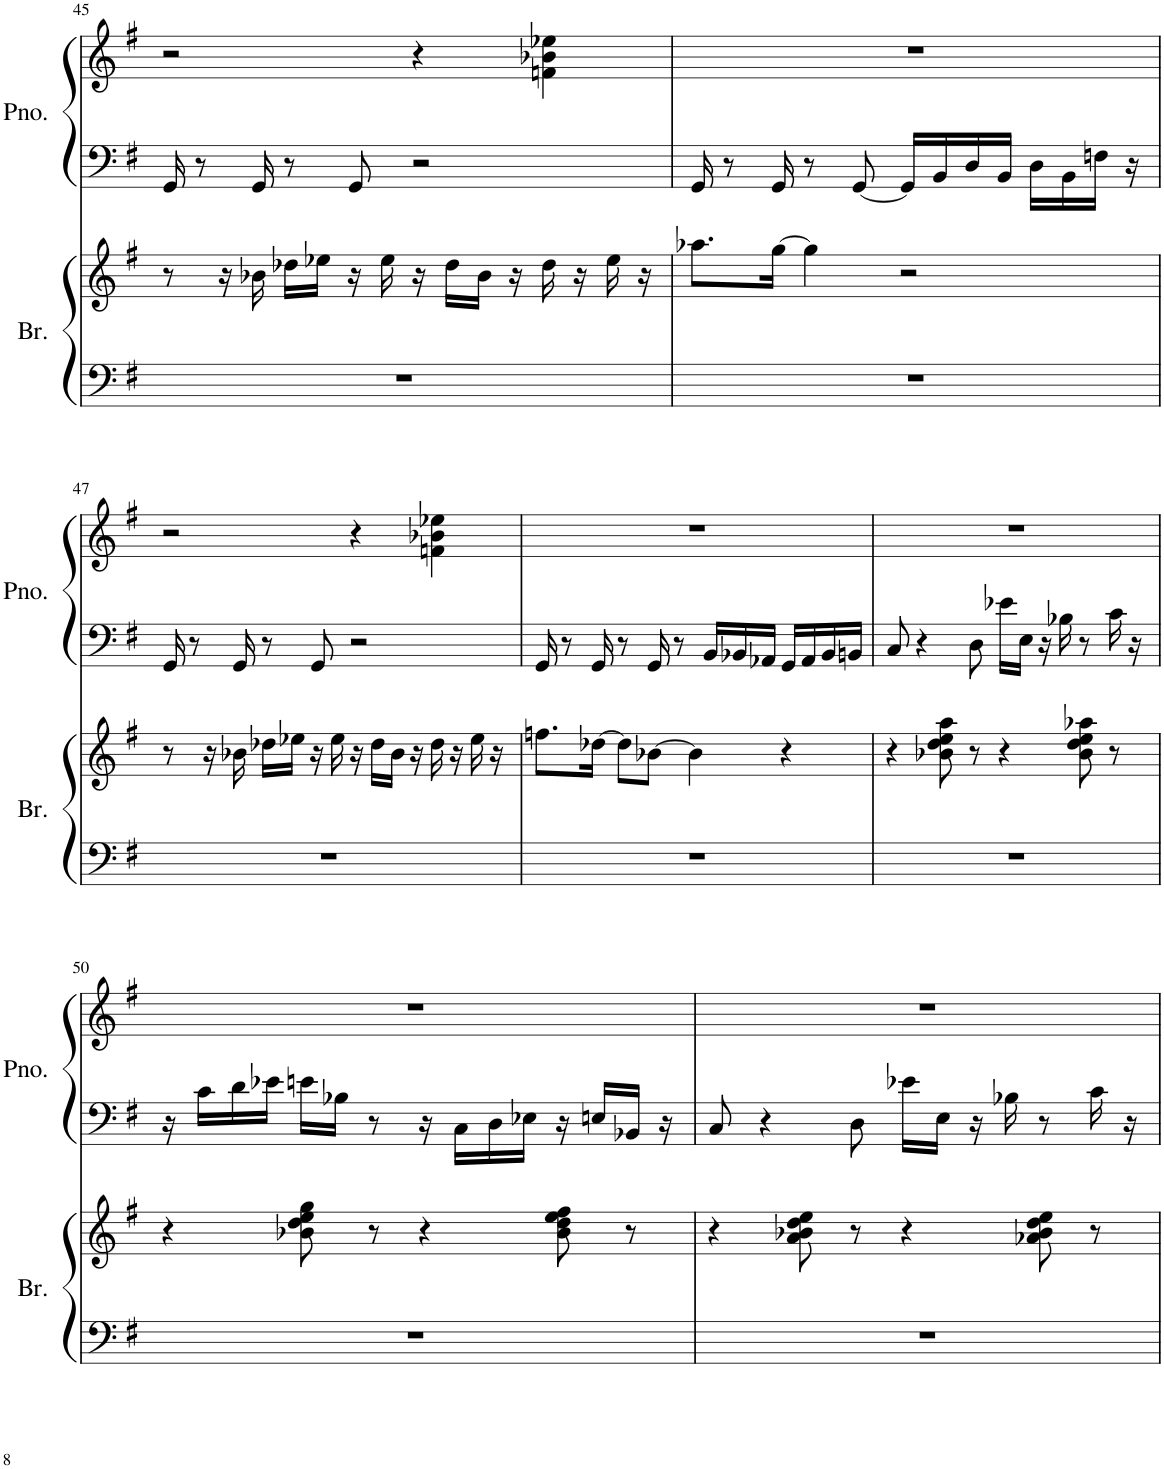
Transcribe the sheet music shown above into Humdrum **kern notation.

**kern	**kern	**kern	**kern
*part2	*part2	*part1	*part1
*staff4	*staff3	*staff2	*staff1
*I"Brass	*	*I"Piano	*
*I'Br.	*	*I'Pno.	*
!!LO:PB:g=z
*clefF4	*clefG2	*clefF4	*clefG2
*k[f#]	*k[f#]	*k[f#]	*k[f#]
*M4/4	*M4/4	*M4/4	*M4/4
=45	=45	=45	=45
1r	8r	16GG/	2r
.	.	8r	.
.	16r	.	.
.	16b-X\	16GG/	.
.	16dd-X\LL	8r	.
.	16ee-X\JJ	.	.
.	16r	8GG/	.
.	16ee-\	.	.
.	16r	2r	4r
.	16dd-\LL	.	.
.	16b-\JJ	.	.
.	16r	.	.
.	16dd-\	.	4fn\ 4b-X\ 4ee-X\
.	16r	.	.
.	16ee-\	.	.
.	16r	.	.
=46	=46	=46	=46
1r	8.aa-X\L	16GG/	1r
.	.	8r	.
.	[16gg\Jk	16GG/	.
.	4gg\]	8r	.
.	.	[8GG/	.
.	2r	16GG/LL]	.
.	.	16BB/	.
.	.	16D/	.
.	.	16BB/JJ	.
.	.	16D\LL	.
.	.	16BB\	.
.	.	16Fn\JJ	.
.	.	16r	.
!!LO:LB:g=z
=47	=47	=47	=47
1r	8r	16GG/	2r
.	.	8r	.
.	16r	.	.
.	16b-X\	16GG/	.
.	16dd-X\LL	8r	.
.	16ee-X\JJ	.	.
.	16r	8GG/	.
.	16ee-\	.	.
.	16r	2r	4r
.	16dd-\LL	.	.
.	16b-\JJ	.	.
.	16r	.	.
.	16dd-\	.	4fn\ 4b-X\ 4ee-X\
.	16r	.	.
.	16ee-\	.	.
.	16r	.	.
=48	=48	=48	=48
1r	8.ffn\L	16GG/	1r
.	.	8r	.
.	[16dd-X\Jk	16GG/	.
.	8dd-\L]	8r	.
.	[8b-X\J	16GG/	.
.	.	8r	.
.	4b-\]	.	.
.	.	16BB/LL	.
.	.	16BB-X/	.
.	.	16AA-X/JJ	.
.	4r	16GG/LL	.
.	.	16AA-/	.
.	.	16BB-/	.
.	.	16BBn/JJ	.
=49	=49	=49	=49
1r	4r	8C/	1r
.	.	4r	.
.	8b-X\ 8dd\ 8ee\ 8aa\	.	.
.	8r	8D\	.
.	4r	16e-X\LL	.
.	.	16E\JJ	.
.	.	16r	.
.	.	16B-X\	.
.	8b-\ 8dd\ 8ee\ 8aa-X\	8r	.
.	8r	16c\	.
.	.	16r	.
!!LO:LB:g=z
=50	=50	=50	=50
1r	4r	16r	1r
.	.	16c\LL	.
.	.	16d\	.
.	.	16e-X\JJ	.
.	8b-X\ 8dd\ 8ee\ 8gg\	16en\LL	.
.	.	16B-X\JJ	.
.	8r	8r	.
.	4r	16r	.
.	.	16C\LL	.
.	.	16D\	.
.	.	16E-X\JJ	.
.	8b-\ 8dd\ 8ee\ 8ff#\	16r	.
.	.	16En/LL	.
.	8r	16BB-X/JJ	.
.	.	16r	.
=51	=51	=51	=51
1r	4r	8C/	1r
.	.	4r	.
.	8a\ 8b-X\ 8dd\ 8ee\	.	.
.	8r	8D\	.
.	4r	16e-X\LL	.
.	.	16E\JJ	.
.	.	16r	.
.	.	16B-X\	.
.	8a-X\ 8b-\ 8dd\ 8ee\	8r	.
.	8r	16c\	.
.	.	16r	.
=	=	=	=
*-	*-	*-	*-
